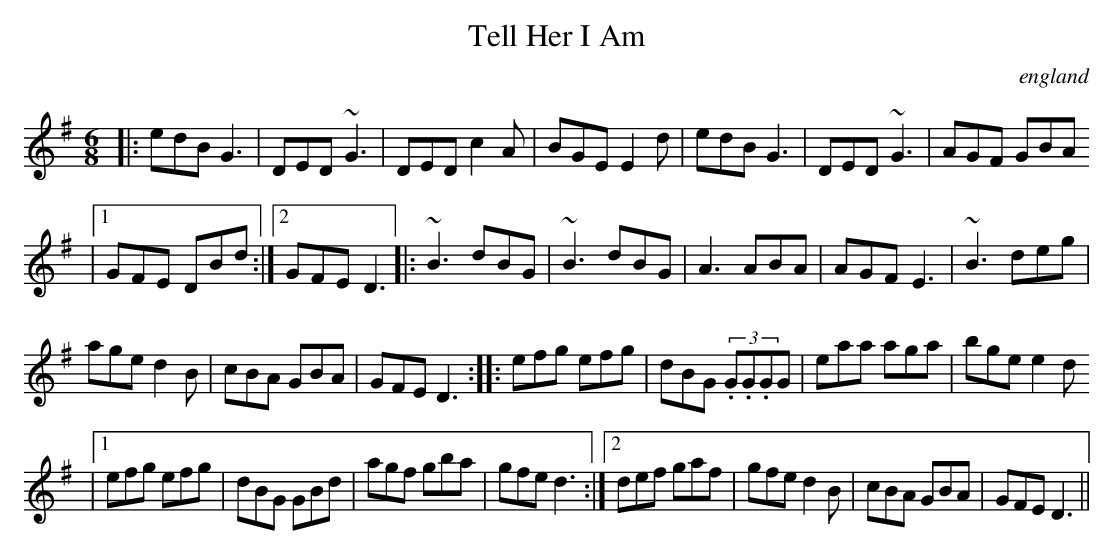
X:1
T:Tell Her I Am
O:england
M:6/8
K:G
|: edB G3 | DED ~G3 | DED c2A | BGE E2d | edB G3 | DED ~G3 | AGF GBA
|1 GFE DBd :|2 GFE D3 |: ~B3 dBG | ~B3 dBG | A3 ABA | AGF E3 | ~B3 deg |
age d2B | cBA GBA | GFE D3 ::  efg efg | dBG (3.G.G.GG | eaa aga | bge e2d
|1 efg efg | dBG GBd | agf gba | gfe d3 :|2 def gaf | gfe d2B | cBA GBA | GFE D3 ||
